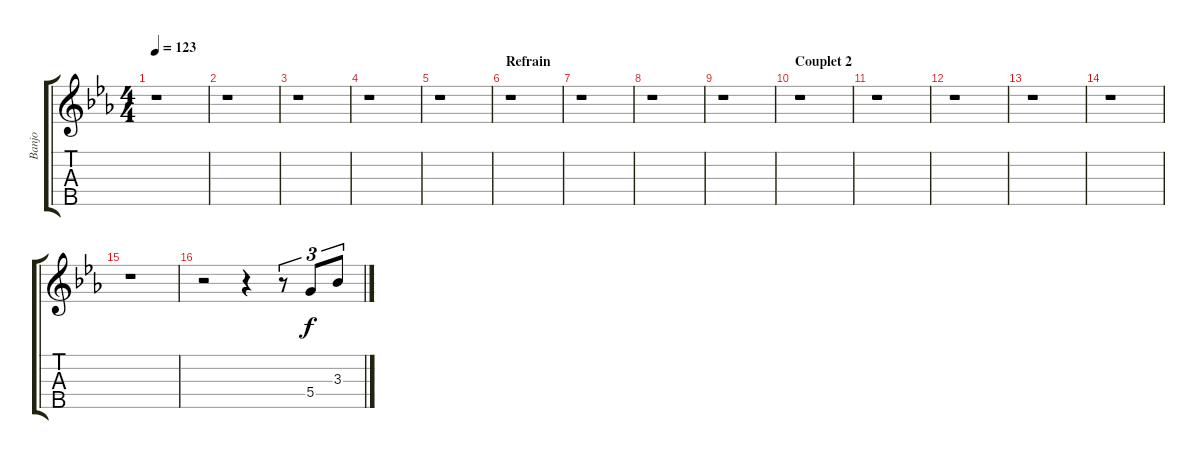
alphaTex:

\track ("Banjo" "Banjo") {instrument banjo}
\staff {score tabs}
\tuning (D4 B3 G3 D3 G4) {hide}
\displaytranspose 12
\ts (4 4)
\tempo 123
\clef g2
\ks cminor
r.1{dy f} |
r.1 |
r.1 |
r.1 |
r.1 |
\section ("" "Refrain")
r.1 |
r.1 |
r.1 |
r.1 |
\section ("" "Couplet 2")
r.1 |
r.1 |
r.1 |
r.1 |
r.1 |
r.1 |
r.2 r.4 r.8{tu (3 2)} 5.4.8{tu (3 2)} 3.3.8{tu (3 2)}
